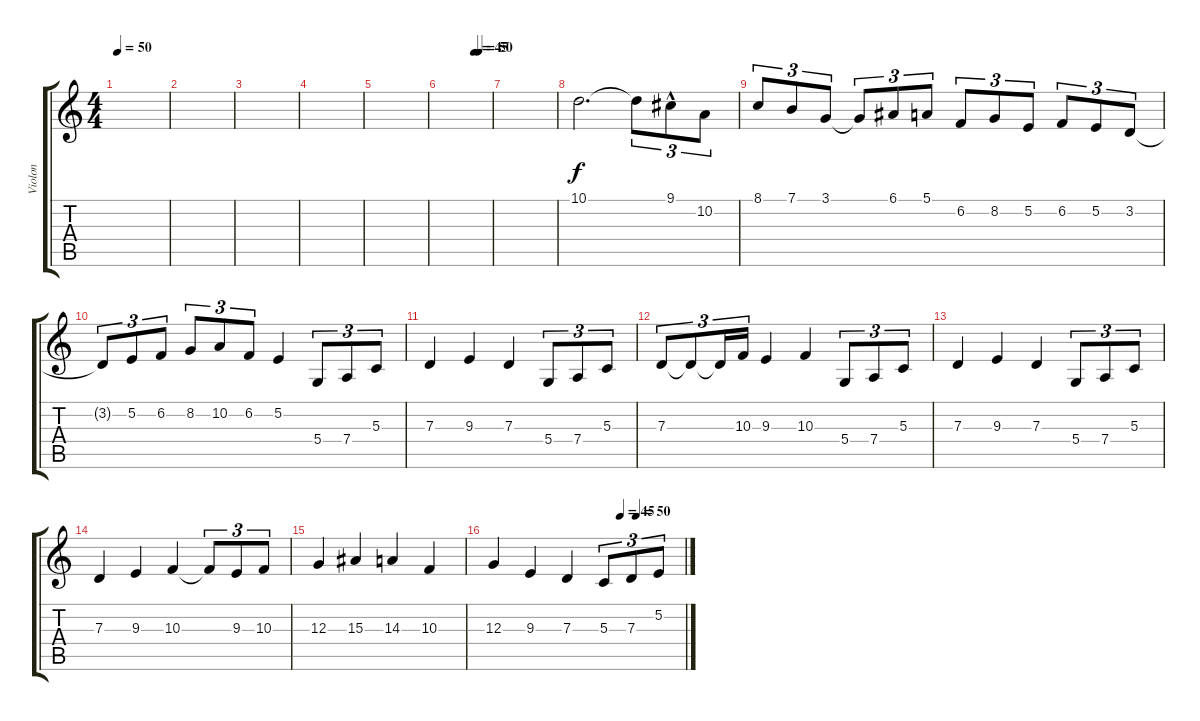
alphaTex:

\track ("Violon" "Violon") {instrument violin}
\staff {score tabs}
\tuning (E4 B3 G3 D3 A2 E2) {hide}
\ts (4 4)
\tempo 50
\clef g2
\ks c
|
|
|
|
|
\tempo (45 0.6666666666666666)
\tempo (50 0.75)
|
|
10.1.2{d} 10.1{t}.8{tu (3 2)} 9.1{hac}.8{tu (3 2)} 10.2.8{tu (3 2)} |
8.1.8{tu (3 2)} 7.1.8{tu (3 2)} 3.1.8{tu (3 2)} 3.1{t}.8{tu (3 2)} 6.1.8{tu (3 2)} 5.1.8{tu (3 2)} 6.2.8{tu (3 2)} 8.2.8{tu (3 2)} 5.2.8{tu (3 2)} 6.2.8{tu (3 2)} 5.2.8{tu (3 2)} 3.2.8{tu (3 2)} |
3.2{t}.8{tu (3 2)} 5.2.8{tu (3 2)} 6.2.8{tu (3 2)} 8.2.8{tu (3 2)} 10.2.8{tu (3 2)} 6.2.8{tu (3 2)} 5.2.4 5.4.8{tu (3 2)} 7.4.8{tu (3 2)} 5.3.8{tu (3 2)} |
7.3.4 9.3.4 7.3.4 5.4.8{tu (3 2)} 7.4.8{tu (3 2)} 5.3.8{tu (3 2)} |
7.3.8{tu (3 2)} 7.3{t}.8{tu (3 2)} 7.3{t}.16{tu (3 2)} 10.3.16{tu (3 2)} 9.3.4 10.3.4 5.4.8{tu (3 2)} 7.4.8{tu (3 2)} 5.3.8{tu (3 2)} |
7.3.4 9.3.4 7.3.4 5.4.8{tu (3 2)} 7.4.8{tu (3 2)} 5.3.8{tu (3 2)} |
7.3.4 9.3.4 10.3.4 10.3{t}.8{tu (3 2)} 9.3.8{tu (3 2)} 10.3.8{tu (3 2)} |
12.3.4 15.3.4 14.3.4 10.3.4 |
\tempo (45 0.6666666666666666)
\tempo (50 0.75)
12.3.4 9.3.4 7.3.4 5.3.8{tu (3 2)} 7.3.8{tu (3 2)} 5.2.8{tu (3 2)}
